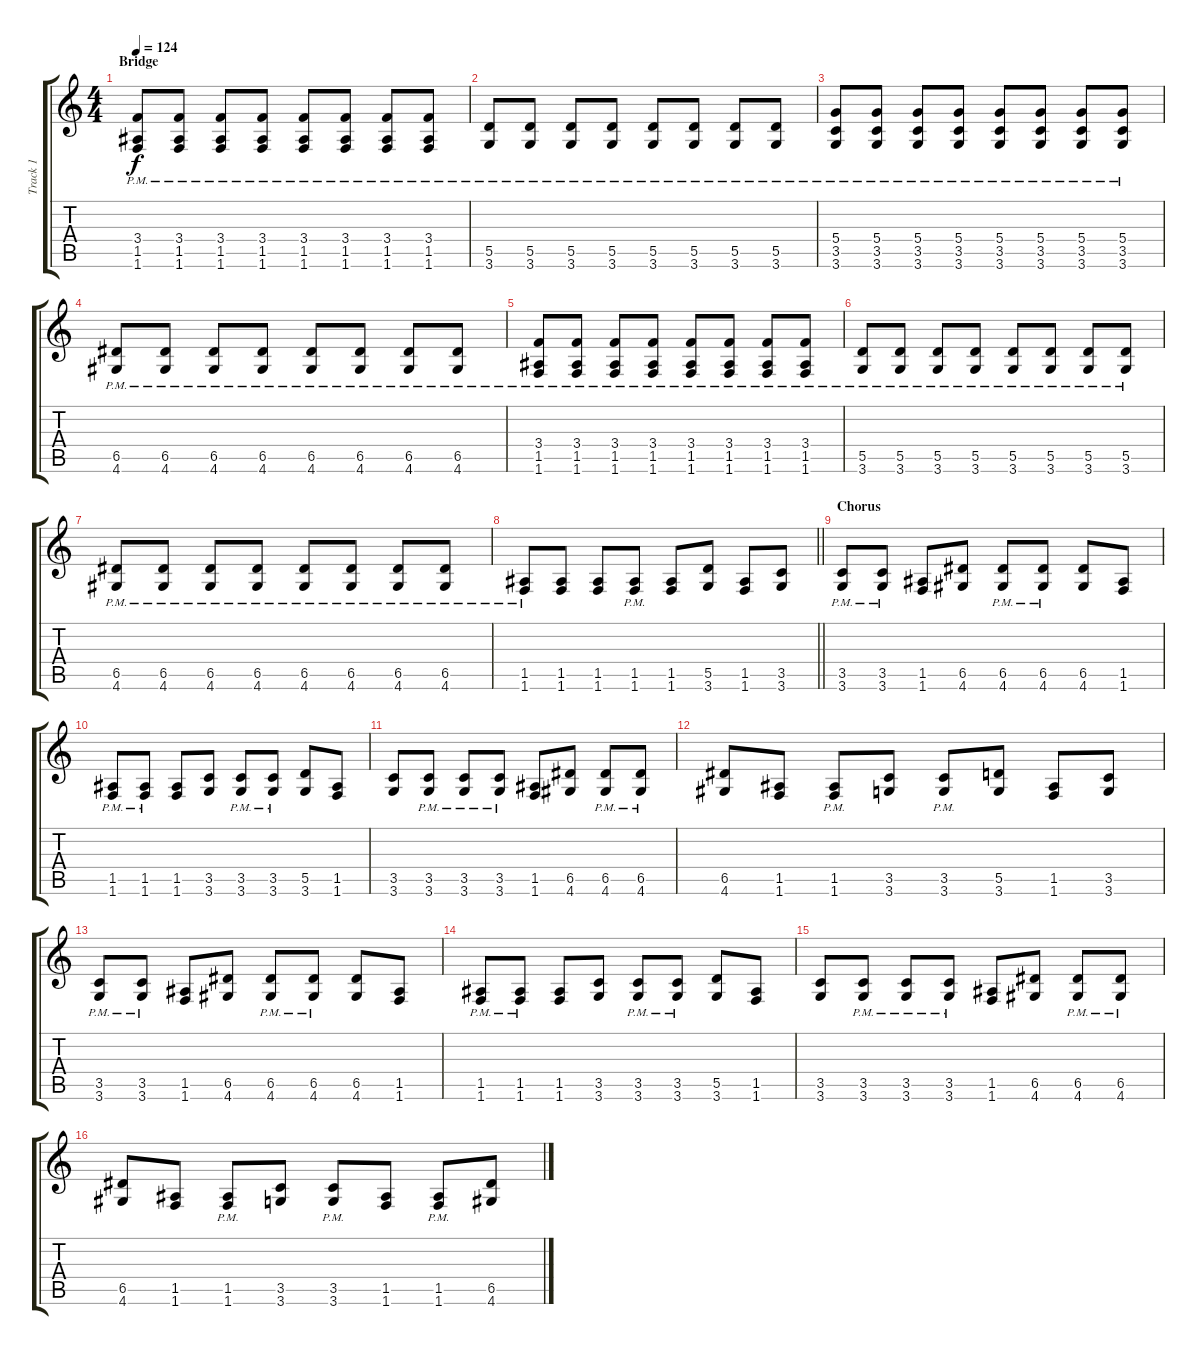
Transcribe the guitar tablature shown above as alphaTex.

\track ("Track 1" "Track 1") {instrument distortionguitar}
\staff {score tabs}
\tuning (E4 B3 G3 D3 A2 E2) {hide}
\ts (4 4)
\section ("" "Bridge")
\tempo 124
\clef g2
\ks c
(3.4{pm} 1.5{pm} 1.6{pm}).8{dy f} (3.4{pm} 1.5{pm} 1.6{pm}).8 (3.4{pm} 1.5{pm} 1.6{pm}).8 (3.4{pm} 1.5{pm} 1.6{pm}).8 (3.4{pm} 1.5{pm} 1.6{pm}).8 (3.4{pm} 1.5{pm} 1.6{pm}).8 (3.4{pm} 1.5{pm} 1.6{pm}).8 (3.4{pm} 1.5{pm} 1.6{pm}).8 |
(5.5{pm} 3.6{pm}).8 (5.5{pm} 3.6{pm}).8 (5.5{pm} 3.6{pm}).8 (5.5{pm} 3.6{pm}).8 (5.5{pm} 3.6{pm}).8 (5.5{pm} 3.6{pm}).8 (5.5{pm} 3.6{pm}).8 (5.5{pm} 3.6{pm}).8 |
(5.4{pm} 3.5{pm} 3.6{pm}).8 (5.4{pm} 3.5{pm} 3.6{pm}).8 (5.4{pm} 3.5{pm} 3.6{pm}).8 (5.4{pm} 3.5{pm} 3.6{pm}).8 (5.4{pm} 3.5{pm} 3.6{pm}).8 (5.4{pm} 3.5{pm} 3.6{pm}).8 (5.4{pm} 3.5{pm} 3.6{pm}).8 (5.4{pm} 3.5{pm} 3.6{pm}).8 |
(6.5{pm} 4.6{pm}).8 (6.5{pm} 4.6{pm}).8 (6.5{pm} 4.6{pm}).8 (6.5{pm} 4.6{pm}).8 (6.5{pm} 4.6{pm}).8 (6.5{pm} 4.6{pm}).8 (6.5{pm} 4.6{pm}).8 (6.5{pm} 4.6{pm}).8 |
(3.4{pm} 1.5{pm} 1.6{pm}).8 (3.4{pm} 1.5{pm} 1.6{pm}).8 (3.4{pm} 1.5{pm} 1.6{pm}).8 (3.4{pm} 1.5{pm} 1.6{pm}).8 (3.4{pm} 1.5{pm} 1.6{pm}).8 (3.4{pm} 1.5{pm} 1.6{pm}).8 (3.4{pm} 1.5{pm} 1.6{pm}).8 (3.4{pm} 1.5{pm} 1.6{pm}).8 |
(5.5{pm} 3.6{pm}).8 (5.5{pm} 3.6{pm}).8 (5.5{pm} 3.6{pm}).8 (5.5{pm} 3.6{pm}).8 (5.5{pm} 3.6{pm}).8 (5.5{pm} 3.6{pm}).8 (5.5{pm} 3.6{pm}).8 (5.5{pm} 3.6{pm}).8 |
(6.5{pm} 4.6{pm}).8 (6.5{pm} 4.6{pm}).8 (6.5{pm} 4.6{pm}).8 (6.5{pm} 4.6{pm}).8 (6.5{pm} 4.6{pm}).8 (6.5{pm} 4.6{pm}).8 (6.5{pm} 4.6{pm}).8 (6.5{pm} 4.6{pm}).8 |
\barLineRight lightlight
(1.5{pm} 1.6{pm}).8 (1.5 1.6).8 (1.5 1.6).8 (1.5{pm} 1.6{pm}).8 (1.5 1.6).8 (5.5 3.6).8 (1.5 1.6).8 (3.5 3.6).8 |
\section ("" "Chorus")
(3.5{pm} 3.6{pm}).8 (3.5{pm} 3.6{pm}).8 (1.5 1.6).8 (6.5 4.6).8 (6.5{pm} 4.6{pm}).8 (6.5{pm} 4.6{pm}).8 (6.5 4.6).8 (1.5 1.6).8 |
(1.5{pm} 1.6{pm}).8 (1.5{pm} 1.6{pm}).8 (1.5 1.6).8 (3.5 3.6).8 (3.5{pm} 3.6{pm}).8 (3.5{pm} 3.6{pm}).8 (5.5 3.6).8 (1.5 1.6).8 |
(3.5 3.6).8 (3.5{pm} 3.6{pm}).8 (3.5{pm} 3.6{pm}).8 (3.5{pm} 3.6{pm}).8 (1.5 1.6).8 (6.5 4.6).8 (6.5{pm} 4.6{pm}).8 (6.5{pm} 4.6{pm}).8 |
(6.5 4.6).8 (1.5 1.6).8 (1.5{pm} 1.6{pm}).8 (3.5 3.6).8 (3.5{pm} 3.6{pm}).8 (5.5 3.6).8 (1.5 1.6).8 (3.5 3.6).8 |
(3.5{pm} 3.6{pm}).8 (3.5{pm} 3.6{pm}).8 (1.5 1.6).8 (6.5 4.6).8 (6.5{pm} 4.6{pm}).8 (6.5{pm} 4.6{pm}).8 (6.5 4.6).8 (1.5 1.6).8 |
(1.5{pm} 1.6{pm}).8 (1.5{pm} 1.6{pm}).8 (1.5 1.6).8 (3.5 3.6).8 (3.5{pm} 3.6{pm}).8 (3.5{pm} 3.6{pm}).8 (5.5 3.6).8 (1.5 1.6).8 |
(3.5 3.6).8 (3.5{pm} 3.6{pm}).8 (3.5{pm} 3.6{pm}).8 (3.5{pm} 3.6{pm}).8 (1.5 1.6).8 (6.5 4.6).8 (6.5{pm} 4.6{pm}).8 (6.5{pm} 4.6{pm}).8 |
(6.5 4.6).8 (1.5 1.6).8 (1.5{pm} 1.6{pm}).8 (3.5 3.6).8 (3.5{pm} 3.6{pm}).8 (1.5 1.6).8 (1.5{pm} 1.6{pm}).8 (6.5 4.6).8
